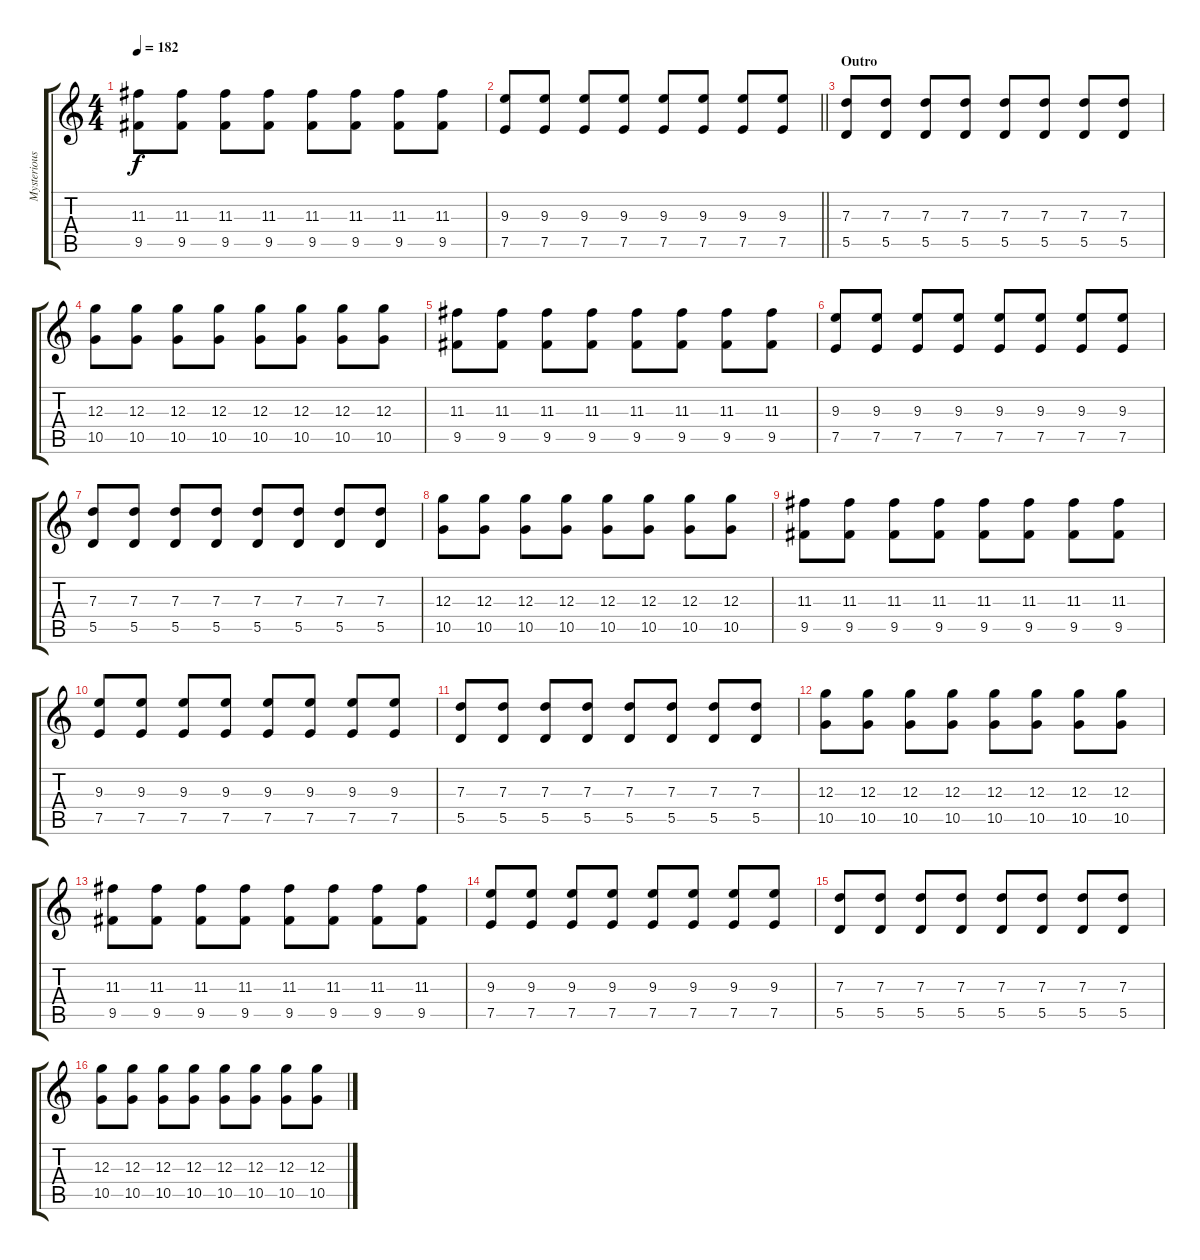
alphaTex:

\track ("Mysterious Kyu" "Mysterious") {instrument electricguitarclean}
\staff {score tabs}
\tuning (E4 B3 G3 D3 A2 E2) {hide}
\ts (4 4)
\tempo 182
\clef g2
\ks c
(11.3 9.5).8{dy f} (11.3 9.5).8 (11.3 9.5).8 (11.3 9.5).8 (11.3 9.5).8 (11.3 9.5).8 (11.3 9.5).8 (11.3 9.5).8 |
\barLineRight lightlight
(9.3 7.5).8 (9.3 7.5).8 (9.3 7.5).8 (9.3 7.5).8 (9.3 7.5).8 (9.3 7.5).8 (9.3 7.5).8 (9.3 7.5).8 |
\section ("" "Outro")
(7.3 5.5).8 (7.3 5.5).8 (7.3 5.5).8 (7.3 5.5).8 (7.3 5.5).8 (7.3 5.5).8 (7.3 5.5).8 (7.3 5.5).8 |
(12.3 10.5).8 (12.3 10.5).8 (12.3 10.5).8 (12.3 10.5).8 (12.3 10.5).8 (12.3 10.5).8 (12.3 10.5).8 (12.3 10.5).8 |
(11.3 9.5).8 (11.3 9.5).8 (11.3 9.5).8 (11.3 9.5).8 (11.3 9.5).8 (11.3 9.5).8 (11.3 9.5).8 (11.3 9.5).8 |
(9.3 7.5).8 (9.3 7.5).8 (9.3 7.5).8 (9.3 7.5).8 (9.3 7.5).8 (9.3 7.5).8 (9.3 7.5).8 (9.3 7.5).8 |
(7.3 5.5).8 (7.3 5.5).8 (7.3 5.5).8 (7.3 5.5).8 (7.3 5.5).8 (7.3 5.5).8 (7.3 5.5).8 (7.3 5.5).8 |
(12.3 10.5).8 (12.3 10.5).8 (12.3 10.5).8 (12.3 10.5).8 (12.3 10.5).8 (12.3 10.5).8 (12.3 10.5).8 (12.3 10.5).8 |
(11.3 9.5).8 (11.3 9.5).8 (11.3 9.5).8 (11.3 9.5).8 (11.3 9.5).8 (11.3 9.5).8 (11.3 9.5).8 (11.3 9.5).8 |
(9.3 7.5).8 (9.3 7.5).8 (9.3 7.5).8 (9.3 7.5).8 (9.3 7.5).8 (9.3 7.5).8 (9.3 7.5).8 (9.3 7.5).8 |
(7.3 5.5).8 (7.3 5.5).8 (7.3 5.5).8 (7.3 5.5).8 (7.3 5.5).8 (7.3 5.5).8 (7.3 5.5).8 (7.3 5.5).8 |
(12.3 10.5).8 (12.3 10.5).8 (12.3 10.5).8 (12.3 10.5).8 (12.3 10.5).8 (12.3 10.5).8 (12.3 10.5).8 (12.3 10.5).8 |
(11.3 9.5).8 (11.3 9.5).8 (11.3 9.5).8 (11.3 9.5).8 (11.3 9.5).8 (11.3 9.5).8 (11.3 9.5).8 (11.3 9.5).8 |
(9.3 7.5).8 (9.3 7.5).8 (9.3 7.5).8 (9.3 7.5).8 (9.3 7.5).8 (9.3 7.5).8 (9.3 7.5).8 (9.3 7.5).8 |
(7.3 5.5).8 (7.3 5.5).8 (7.3 5.5).8 (7.3 5.5).8 (7.3 5.5).8 (7.3 5.5).8 (7.3 5.5).8 (7.3 5.5).8 |
(12.3 10.5).8 (12.3 10.5).8 (12.3 10.5).8 (12.3 10.5).8 (12.3 10.5).8 (12.3 10.5).8 (12.3 10.5).8 (12.3 10.5).8
